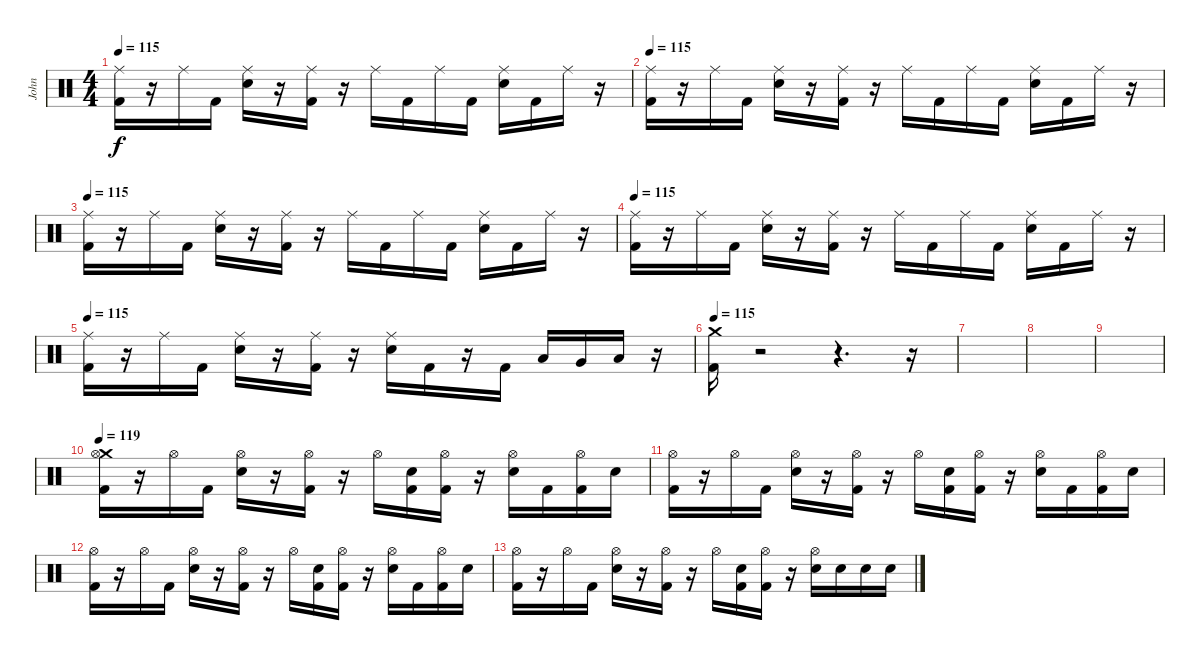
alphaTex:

\track ("John" "John") {instrument percussion}
\staff {score}
\articulation defaults
\ts (4 4)
\tempo 115
\clef neutral
\ks c
("Ride (middle)" "Kick (hit) 2").16{dy f} r.16 "Ride (middle)".16 "Kick (hit) 2".16 ("Ride (middle)" "Electric Snare (hit)").16 r.16 ("Ride (middle)" "Kick (hit) 2").16 r.16 "Ride (middle)".16 "Kick (hit) 2".16 "Ride (middle)".16 "Kick (hit) 2".16 ("Ride (middle)" "Electric Snare (hit)").16 "Kick (hit) 2".16 "Ride (middle)".16 r.16 |
\tempo 115
("Ride (middle)" "Kick (hit) 2").16 r.16 "Ride (middle)".16 "Kick (hit) 2".16 ("Ride (middle)" "Electric Snare (hit)").16 r.16 ("Ride (middle)" "Kick (hit) 2").16 r.16 "Ride (middle)".16 "Kick (hit) 2".16 "Ride (middle)".16 "Kick (hit) 2".16 ("Ride (middle)" "Electric Snare (hit)").16 "Kick (hit) 2".16 "Ride (middle)".16 r.16 |
\tempo 115
("Ride (middle)" "Kick (hit) 2").16 r.16 "Ride (middle)".16 "Kick (hit) 2".16 ("Ride (middle)" "Electric Snare (hit)").16 r.16 ("Ride (middle)" "Kick (hit) 2").16 r.16 "Ride (middle)".16 "Kick (hit) 2".16 "Ride (middle)".16 "Kick (hit) 2".16 ("Ride (middle)" "Electric Snare (hit)").16 "Kick (hit) 2".16 "Ride (middle)".16 r.16 |
\tempo 115
("Ride (middle)" "Kick (hit) 2").16 r.16 "Ride (middle)".16 "Kick (hit) 2".16 ("Ride (middle)" "Electric Snare (hit)").16 r.16 ("Ride (middle)" "Kick (hit) 2").16 r.16 "Ride (middle)".16 "Kick (hit) 2".16 "Ride (middle)".16 "Kick (hit) 2".16 ("Ride (middle)" "Electric Snare (hit)").16 "Kick (hit) 2".16 "Ride (middle)".16 r.16 |
\tempo 115
("Ride (middle)" "Kick (hit) 2").16 r.16 "Ride (middle)".16 "Kick (hit) 2".16 ("Ride (middle)" "Electric Snare (hit)").16 r.16 ("Ride (middle)" "Kick (hit) 2").16 r.16 ("Ride (middle)" "Electric Snare (hit)").16 "Kick (hit) 2".16 r.16 "Kick (hit) 2".16 "Low Tom (hit)".16 "Very Low Tom (hit)".16 "Low Floor Tom (hit)".16 r.16 |
\tempo 115
("Crash medium (hit)" "Kick (hit) 2").16 r.2 r.4{d} r.16 |
|
|
|
\tempo 119
("Crash medium (hit)" "Hi-Hat (open)" "Kick (hit) 2").16 r.16 "Hi-Hat (open)".16 "Kick (hit) 2".16 ("Hi-Hat (open)" "Electric Snare (hit)").16 r.16 ("Hi-Hat (open)" "Kick (hit) 2").16 r.16 "Hi-Hat (open)".16 ("Electric Snare (hit)" "Kick (hit) 2").16 ("Hi-Hat (open)" "Kick (hit) 2").16 r.16 ("Hi-Hat (open)" "Electric Snare (hit)").16 "Kick (hit) 2".16 ("Hi-Hat (open)" "Kick (hit) 2").16 "Electric Snare (hit)".16 |
("Hi-Hat (open)" "Kick (hit) 2").16 r.16 "Hi-Hat (open)".16 "Kick (hit) 2".16 ("Hi-Hat (open)" "Electric Snare (hit)").16 r.16 ("Hi-Hat (open)" "Kick (hit) 2").16 r.16 "Hi-Hat (open)".16 ("Electric Snare (hit)" "Kick (hit) 2").16 ("Hi-Hat (open)" "Kick (hit) 2").16 r.16 ("Hi-Hat (open)" "Electric Snare (hit)").16 "Kick (hit) 2".16 ("Hi-Hat (open)" "Kick (hit) 2").16 "Electric Snare (hit)".16 |
("Hi-Hat (open)" "Kick (hit) 2").16 r.16 "Hi-Hat (open)".16 "Kick (hit) 2".16 ("Hi-Hat (open)" "Electric Snare (hit)").16 r.16 ("Hi-Hat (open)" "Kick (hit) 2").16 r.16 "Hi-Hat (open)".16 ("Electric Snare (hit)" "Kick (hit) 2").16 ("Hi-Hat (open)" "Kick (hit) 2").16 r.16 ("Hi-Hat (open)" "Electric Snare (hit)").16 "Kick (hit) 2".16 ("Hi-Hat (open)" "Kick (hit) 2").16 "Electric Snare (hit)".16 |
("Hi-Hat (open)" "Kick (hit) 2").16 r.16 "Hi-Hat (open)".16 "Kick (hit) 2".16 ("Hi-Hat (open)" "Electric Snare (hit)").16 r.16 ("Hi-Hat (open)" "Kick (hit) 2").16 r.16 "Hi-Hat (open)".16 ("Electric Snare (hit)" "Kick (hit) 2").16 ("Hi-Hat (open)" "Kick (hit) 2").16 r.16 ("Hi-Hat (open)" "Electric Snare (hit)").16 "Electric Snare (hit)".16 "Electric Snare (hit)".16 "Electric Snare (hit)".16
